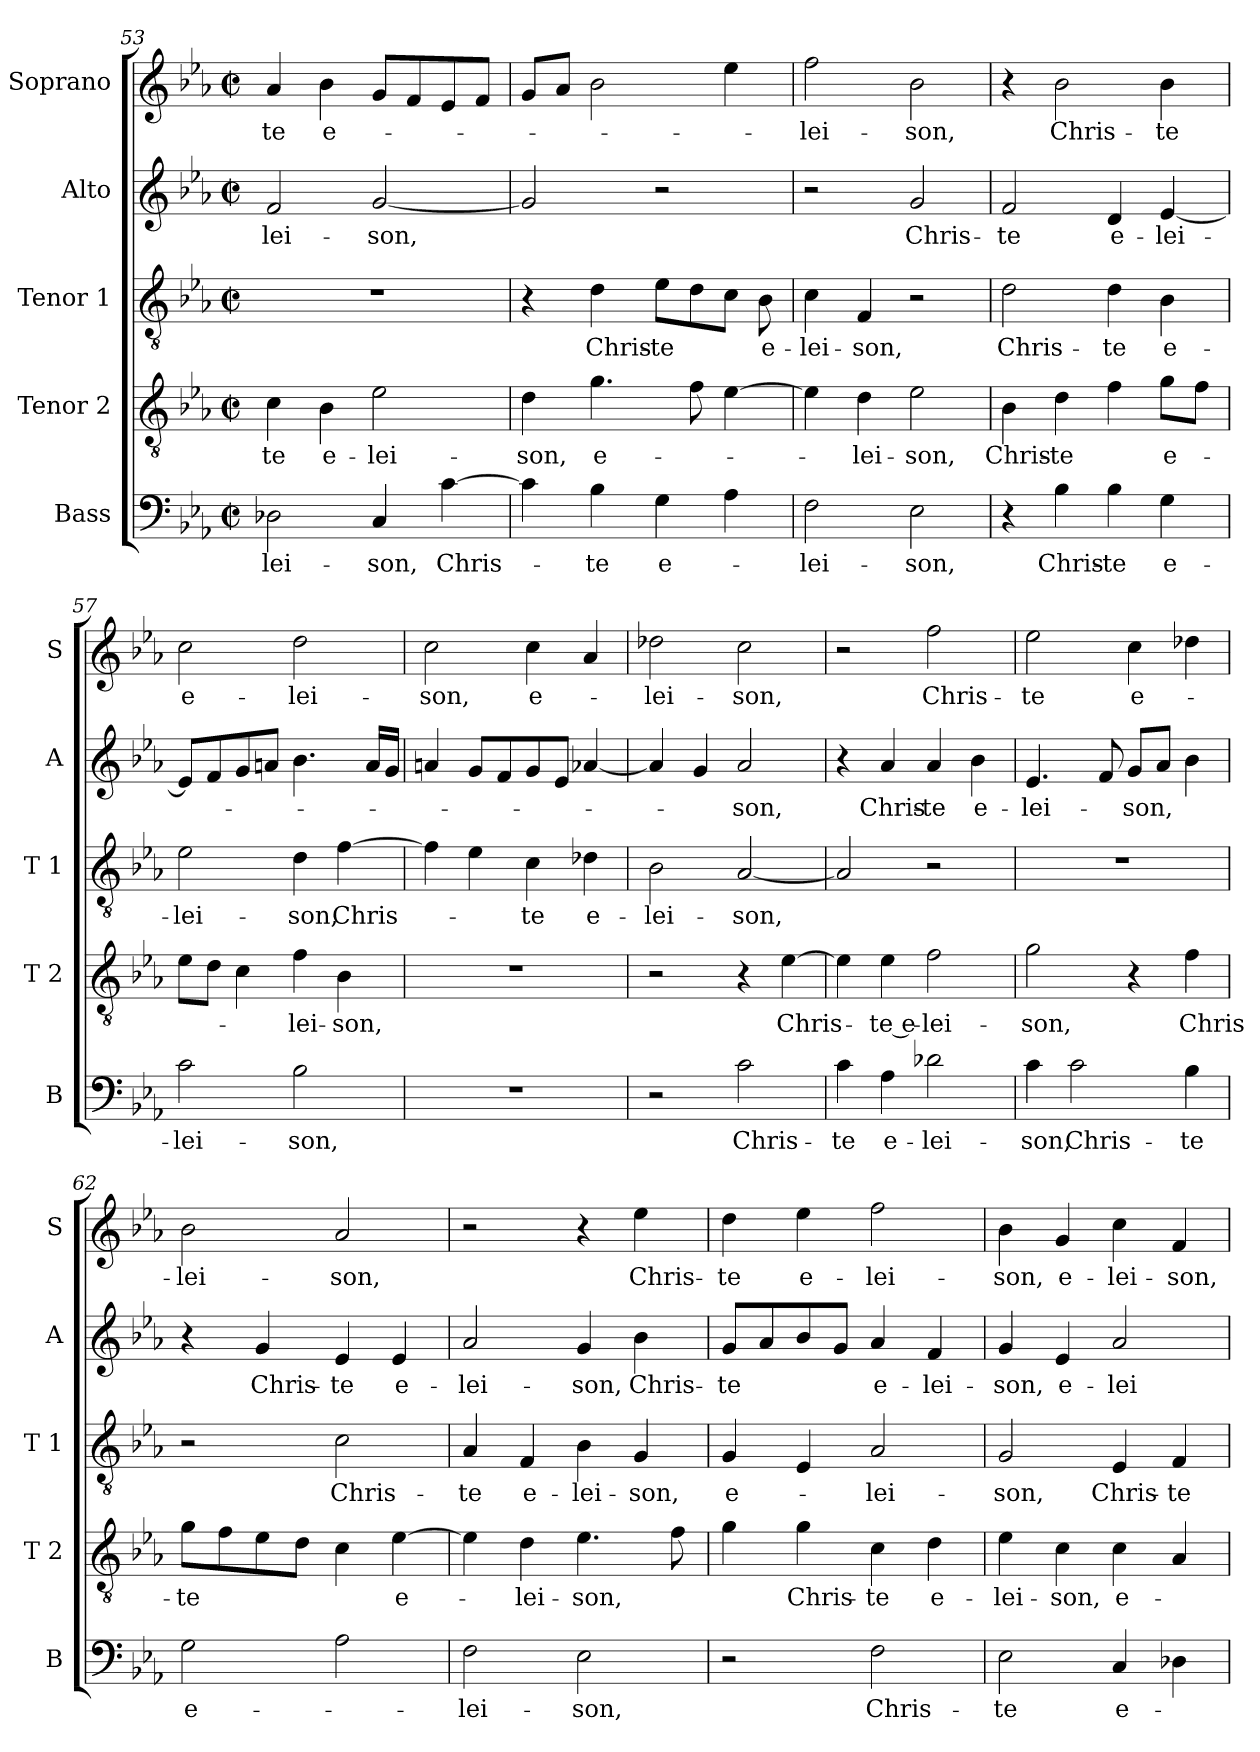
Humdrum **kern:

**kern	**text	**kern	**text	**kern	**text	**kern	**text	**kern	**text
*part5	*part5	*part4	*part4	*part3	*part3	*part2	*part2	*part1	*part1
*staff5	*staff5	*staff4	*staff4	*staff3	*staff3	*staff2	*staff2	*staff1	*staff1
*I"Bass	*	*I"Tenor 2	*	*I"Tenor 1	*	*I"Alto	*	*I"Soprano	*
*I'B	*	*I'T 2	*	*I'T 1	*	*I'A	*	*I'S	*
*clefF4	*	*clefGv2	*	*clefGv2	*	*clefG2	*	*clefG2	*
*k[b-e-a-]	*	*k[b-e-a-]	*	*k[b-e-a-]	*	*k[b-e-a-]	*	*k[b-e-a-]	*
*E-:	*	*E-:	*	*E-:	*	*E-:	*	*E-:	*
*M2/2	*	*M2/2	*	*M2/2	*	*M2/2	*	*M2/2	*
*met(c|)	*	*met(c|)	*	*met(c|)	*	*met(c|)	*	*met(c|)	*
=53	=53	=53	=53	=53	=53	=53	=53	=53	=53
!	!LO:LY:b	!	!LO:LY:b	!	!	!	!LO:LY:b	!	!LO:LY:b
2D-X\	-lei-	4c\	-te	1r	.	2f/	-lei-	4a-/	-te
!	!	!	!LO:LY:b	!	!	!	!	!	!LO:LY:b
.	.	4B-\	e-	.	.	.	.	4b-\	e-
!	!LO:LY:b	!	!LO:LY:b	!	!	!	!LO:LY:b	!	!
4C/	-son,	2e-\	-lei-	.	.	[2g/	-son,	8g/L	.
.	.	.	.	.	.	.	.	8f/	.
!	!LO:LY:b	!	!	!	!	!	!	!	!
[4c\	Chris-	.	.	.	.	.	.	8e-/	.
.	.	.	.	.	.	.	.	8f/J	.
=54	=54	=54	=54	=54	=54	=54	=54	=54	=54
!	!	!	!LO:LY:b	!	!	!	!	!	!
4c\]	.	4d\	-son,	4r	.	2g/]	.	8g/L	.
.	.	.	.	.	.	.	.	8a-/J	.
!	!LO:LY:b	!	!LO:LY:b	!	!LO:LY:b	!	!	!	!
4B-\	-te	4.g\	e-	4d\	Chris-	.	.	2b-\	.
!	!LO:LY:b	!	!	!	!LO:LY:b	!	!	!	!
4G\	e-	.	.	8e-\L	-te	2r	.	.	.
.	.	8f\	.	8d\	.	.	.	.	.
4A-\	.	[4e-\	.	8c\J	.	.	.	4ee-\	.
!	!	!	!	!	!LO:LY:b	!	!	!	!
.	.	.	.	8B-\	e-	.	.	.	.
!!LO:LB:g=z
=55	=55	=55	=55	=55	=55	=55	=55	=55	=55
!	!LO:LY:b	!	!	!	!LO:LY:b	!	!	!	!LO:LY:b
2F\	-lei-	4e-\]	.	4c\	-lei-	2r	.	2ff\	-lei-
!	!	!	!LO:LY:b	!	!LO:LY:b	!	!	!	!
.	.	4d\	-lei-	4F/	-son,	.	.	.	.
!	!LO:LY:b	!	!LO:LY:b	!	!	!	!LO:LY:b	!	!LO:LY:b
2E-\	-son,	2e-\	-son,	2r	.	2g/	Chris-	2b-\	-son,
=56	=56	=56	=56	=56	=56	=56	=56	=56	=56
!	!	!	!LO:LY:b	!	!LO:LY:b	!	!LO:LY:b	!	!
4r	.	4B-\	Chris-	2d\	Chris-	2f/	-te	4r	.
!	!LO:LY:b	!	!LO:LY:b	!	!	!	!	!	!LO:LY:b
4B-\	Chris-	4d\	-te	.	.	.	.	2b-\	Chris-
!	!LO:LY:b	!	!	!	!LO:LY:b	!	!LO:LY:b	!	!
4B-\	-te	4f\	.	4d\	-te	4d/	e-	.	.
!	!LO:LY:b	!	!LO:LY:b	!	!LO:LY:b	!	!LO:LY:b	!	!LO:LY:b
4G\	e-	8g\L	e-	4B-\	e-	[4e-/	-lei-	4b-\	-te
.	.	8f\J	.	.	.	.	.	.	.
=57	=57	=57	=57	=57	=57	=57	=57	=57	=57
!	!LO:LY:b	!	!	!	!LO:LY:b	!	!	!	!LO:LY:b
2c\	-lei-	8e-\L	.	2e-\	-lei-	8e-/L]	.	2cc\	e-
.	.	8d\J	.	.	.	8f/	.	.	.
.	.	4c\	.	.	.	8g/	.	.	.
.	.	.	.	.	.	8an/J	.	.	.
!	!LO:LY:b	!	!LO:LY:b	!	!LO:LY:b	!	!	!	!LO:LY:b
2B-\	-son,	4f\	-lei-	4d\	-son,	4.b-\	.	2dd\	-lei-
!	!	!	!LO:LY:b	!	!LO:LY:b	!	!	!	!
.	.	4B-\	-son,	[4f\	Chris-	.	.	.	.
.	.	.	.	.	.	16a/LL	.	.	.
.	.	.	.	.	.	16g/JJ	.	.	.
=58	=58	=58	=58	=58	=58	=58	=58	=58	=58
!	!	!	!	!	!	!	!	!	!LO:LY:b
1r	.	1r	.	4f\]	.	4an/	.	2cc\	-son,
.	.	.	.	4e-\	.	8g/L	.	.	.
.	.	.	.	.	.	8f/	.	.	.
!	!	!	!	!	!LO:LY:b	!	!	!	!LO:LY:b
.	.	.	.	4c\	-te	8g/	.	4cc\	e-
.	.	.	.	.	.	8e-/J	.	.	.
!	!	!	!	!	!LO:LY:b	!	!	!	!
.	.	.	.	4d-X\	e-	[4a-X/	.	4a-/	.
=59	=59	=59	=59	=59	=59	=59	=59	=59	=59
!	!	!	!	!	!LO:LY:b	!	!	!	!LO:LY:b
2r	.	2r	.	2B-\	-lei-	4a-/]	.	2dd-X\	-lei-
.	.	.	.	.	.	4g/	.	.	.
!	!LO:LY:b	!	!	!	!LO:LY:b	!	!LO:LY:b	!	!LO:LY:b
2c\	Chris-	4r	.	[2A-/	-son,	2a-/	-son,	2cc\	-son,
!	!	!	!LO:LY:b	!	!	!	!	!	!
.	.	[4e-\	Chris-	.	.	.	.	.	.
=60	=60	=60	=60	=60	=60	=60	=60	=60	=60
!	!LO:LY:b	!	!	!	!	!	!	!	!
4c\	-te	4e-\]	.	2A-/]	.	4r	.	2r	.
!	!LO:LY:b	!	!LO:LY:b	!	!	!	!LO:LY:b	!	!
4A-\	e-	4e-\	-te e-	.	.	4a-/	Chris-	.	.
!	!LO:LY:b	!	!LO:LY:b	!	!	!	!LO:LY:b	!	!LO:LY:b
2d-X\	-lei-	2f\	-lei-	2r	.	4a-/	-te	2ff\	Chris-
!	!	!	!	!	!	!	!LO:LY:b	!	!
.	.	.	.	.	.	4b-\	e-	.	.
!!LO:LB:g=z
=61	=61	=61	=61	=61	=61	=61	=61	=61	=61
!	!LO:LY:b	!	!LO:LY:b	!	!	!	!LO:LY:b	!	!LO:LY:b
4c\	-son,	2g\	-son,	1r	.	4.e-/	-lei-	2ee-\	-te
!	!LO:LY:b	!	!	!	!	!	!	!	!
2c\	Chris-	.	.	.	.	.	.	.	.
.	.	.	.	.	.	8f/	.	.	.
!	!	!	!	!	!	!	!LO:LY:b	!	!LO:LY:b
.	.	4r	.	.	.	8g/L	-son,	4cc\	e-
.	.	.	.	.	.	8a-/J	.	.	.
!	!LO:LY:b	!	!LO:LY:b	!	!	!	!	!	!
4B-\	-te	4f\	Chris-	.	.	4b-\	.	4dd-X\	.
=62	=62	=62	=62	=62	=62	=62	=62	=62	=62
!	!LO:LY:b	!	!LO:LY:b	!	!	!	!	!	!LO:LY:b
2G\	e-	8g\L	-te	2r	.	4r	.	2b-\	-lei-
.	.	8f\	.	.	.	.	.	.	.
!	!	!	!	!	!	!	!LO:LY:b	!	!
.	.	8e-\	.	.	.	4g/	Chris-	.	.
.	.	8d\J	.	.	.	.	.	.	.
!	!	!	!	!	!LO:LY:b	!	!LO:LY:b	!	!LO:LY:b
2A-\	.	4c\	.	2c\	Chris-	4e-/	-te	2a-/	-son,
!	!	!	!LO:LY:b	!	!	!	!LO:LY:b	!	!
.	.	[4e-\	e-	.	.	4e-/	e-	.	.
=63	=63	=63	=63	=63	=63	=63	=63	=63	=63
!	!LO:LY:b	!	!	!	!LO:LY:b	!	!LO:LY:b	!	!
2F\	-lei-	4e-\]	.	4A-/	-te	2a-/	-lei-	2r	.
!	!	!	!LO:LY:b	!	!LO:LY:b	!	!	!	!
.	.	4d\	-lei-	4F/	e-	.	.	.	.
!	!LO:LY:b	!	!LO:LY:b	!	!LO:LY:b	!	!LO:LY:b	!	!
2E-\	-son,	4.e-\	-son,	4B-\	-lei-	4g/	-son,	4r	.
!	!	!	!	!	!LO:LY:b	!	!LO:LY:b	!	!LO:LY:b
.	.	.	.	4G/	-son,	4b-\	Chris-	4ee-\	Chris-
.	.	8f\	.	.	.	.	.	.	.
=64	=64	=64	=64	=64	=64	=64	=64	=64	=64
!	!	!	!	!	!LO:LY:b	!	!LO:LY:b	!	!LO:LY:b
2r	.	4g\	.	4G/	e-	8g/L	-te	4dd\	-te
.	.	.	.	.	.	8a-/	.	.	.
!	!	!	!LO:LY:b	!	!	!	!	!	!LO:LY:b
.	.	4g\	Chris-	4E-/	.	8b-/	.	4ee-\	e-
.	.	.	.	.	.	8g/J	.	.	.
!	!LO:LY:b	!	!LO:LY:b	!	!LO:LY:b	!	!LO:LY:b	!	!LO:LY:b
2F\	Chris-	4c\	-te	2A-/	-lei-	4a-/	e-	2ff\	-lei-
!	!	!	!LO:LY:b	!	!	!	!LO:LY:b	!	!
.	.	4d\	e-	.	.	4f/	-lei-	.	.
=65	=65	=65	=65	=65	=65	=65	=65	=65	=65
!	!LO:LY:b	!	!LO:LY:b	!	!LO:LY:b	!	!LO:LY:b	!	!LO:LY:b
2E-\	-te	4e-\	-lei-	2G/	-son,	4g/	-son,	4b-\	-son,
!	!	!	!LO:LY:b	!	!	!	!LO:LY:b	!	!LO:LY:b
.	.	4c\	-son,	.	.	4e-/	e-	4g/	e-
!	!LO:LY:b	!	!LO:LY:b	!	!LO:LY:b	!	!LO:LY:b	!	!LO:LY:b
4C/	e-	4c\	e-	4E-/	Chris-	2a-/	-lei-	4cc\	-lei-
!	!	!	!	!	!LO:LY:b	!	!	!	!LO:LY:b
4D-X\	.	4A-/	.	4F/	-te	.	.	4f/	-son,
=	=	=	=	=	=	=	=	=	=
*-	*-	*-	*-	*-	*-	*-	*-	*-	*-
